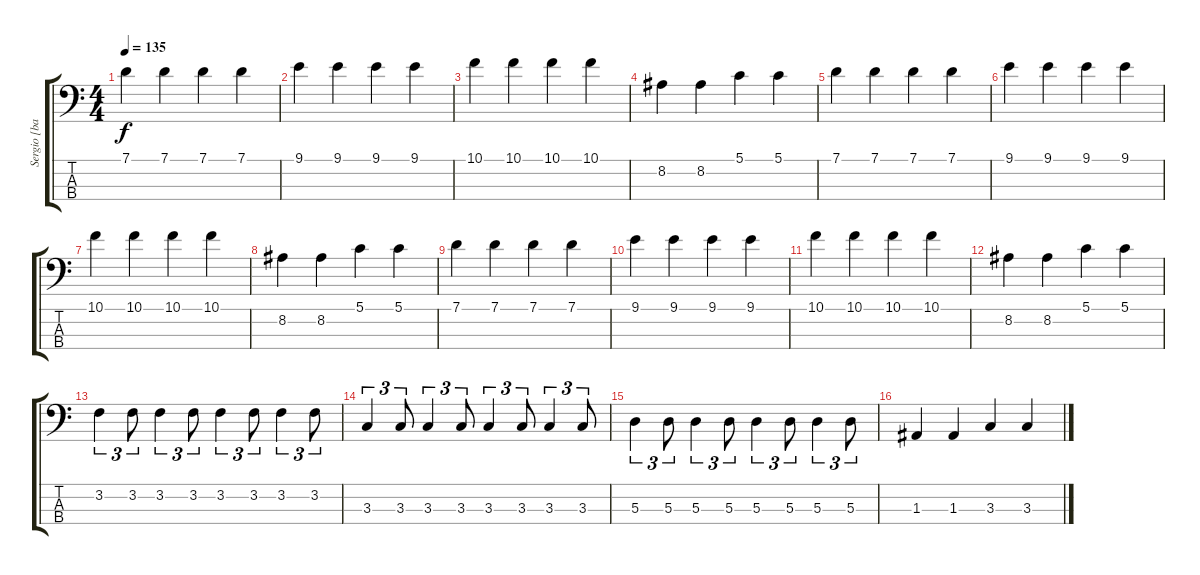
\track ("Sergio [bajo]" "Sergio [ba") {instrument electricbassfinger}
\staff {score tabs}
\tuning (G2 D2 A1 E1) {hide}
\ts (4 4)
\tempo 135
\clef f4
\ks c
7.1.4{dy f} 7.1.4 7.1.4 7.1.4 |
9.1.4 9.1.4 9.1.4 9.1.4 |
10.1.4 10.1.4 10.1.4 10.1.4 |
8.2.4 8.2.4 5.1.4 5.1.4 |
7.1.4 7.1.4 7.1.4 7.1.4 |
9.1.4 9.1.4 9.1.4 9.1.4 |
10.1.4 10.1.4 10.1.4 10.1.4 |
8.2.4 8.2.4 5.1.4 5.1.4 |
7.1.4 7.1.4 7.1.4 7.1.4 |
9.1.4 9.1.4 9.1.4 9.1.4 |
10.1.4 10.1.4 10.1.4 10.1.4 |
8.2.4 8.2.4 5.1.4 5.1.4 |
3.2.4{tu (3 2)} 3.2.8{tu (3 2)} 3.2.4{tu (3 2)} 3.2.8{tu (3 2)} 3.2.4{tu (3 2)} 3.2.8{tu (3 2)} 3.2.4{tu (3 2)} 3.2.8{tu (3 2)} |
3.3.4{tu (3 2)} 3.3.8{tu (3 2)} 3.3.4{tu (3 2)} 3.3.8{tu (3 2)} 3.3.4{tu (3 2)} 3.3.8{tu (3 2)} 3.3.4{tu (3 2)} 3.3.8{tu (3 2)} |
5.3.4{tu (3 2)} 5.3.8{tu (3 2)} 5.3.4{tu (3 2)} 5.3.8{tu (3 2)} 5.3.4{tu (3 2)} 5.3.8{tu (3 2)} 5.3.4{tu (3 2)} 5.3.8{tu (3 2)} |
1.3.4 1.3.4 3.3.4 3.3.4
